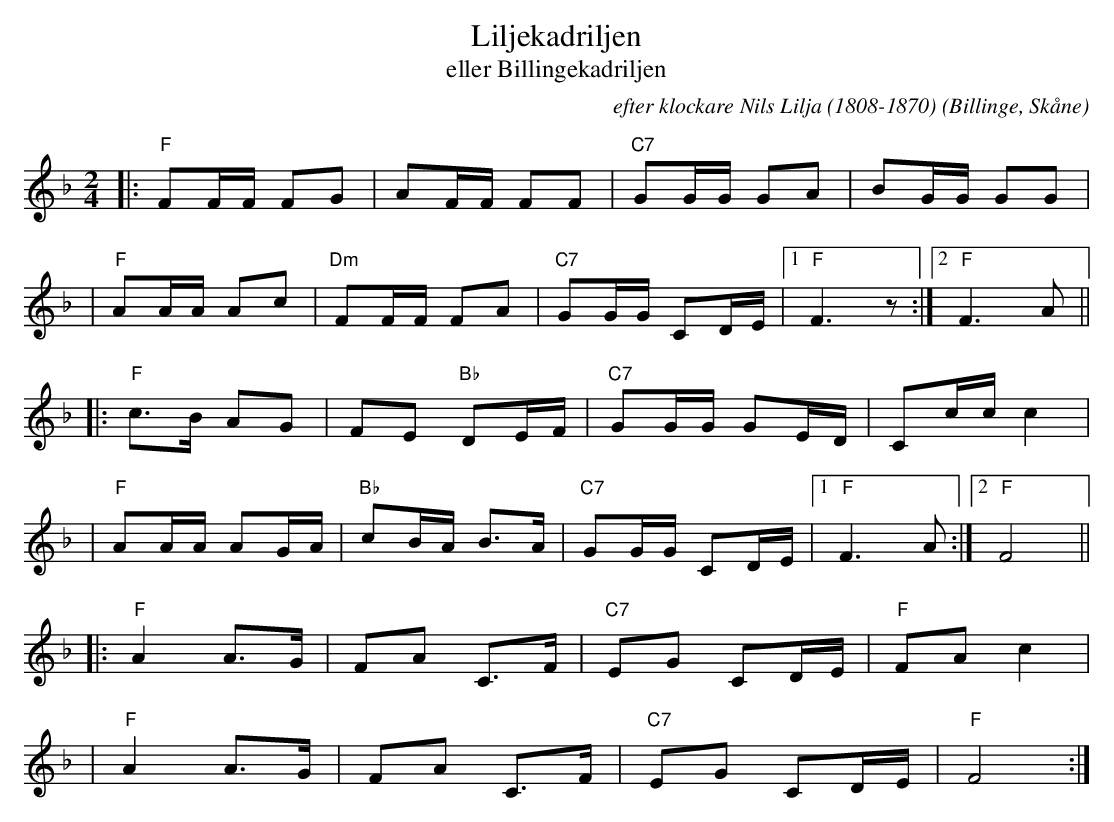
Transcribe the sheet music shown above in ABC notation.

X:1
T:Liljekadriljen
T:eller Billingekadriljen
O:Billinge, Skåne
C:efter klockare Nils Lilja (1808-1870)
Q:120
M: 2/4
L: 1/16
K: F
|: "F"F2FF F2G2 | A2FF F2F2 | "C7"G2GG G2A2 | B2GG G2G2 |
| "F"A2AA A2c2 | "Dm"F2FF F2A2 | "C7"G2GG C2DE |1 "F"F6 z2 :|2 "F"F6 A2 ||
|: "F"c3B A2G2 | F2E2 "Bb"D2EF | "C7"G2GG G2ED | C2cc c4 |
| "F"A2AA A2GA | "Bb"c2BA B3A | "C7"G2GG C2DE |1 "F"F6 A2 :|2 "F"F8 ||
|: "F"A4 A3G | F2A2 C3F | "C7"E2G2 C2DE | "F"F2A2 c4 |
| "F" A4 A3G | F2A2 C3F | "C7"E2G2 C2DE | "F"F8 :|
